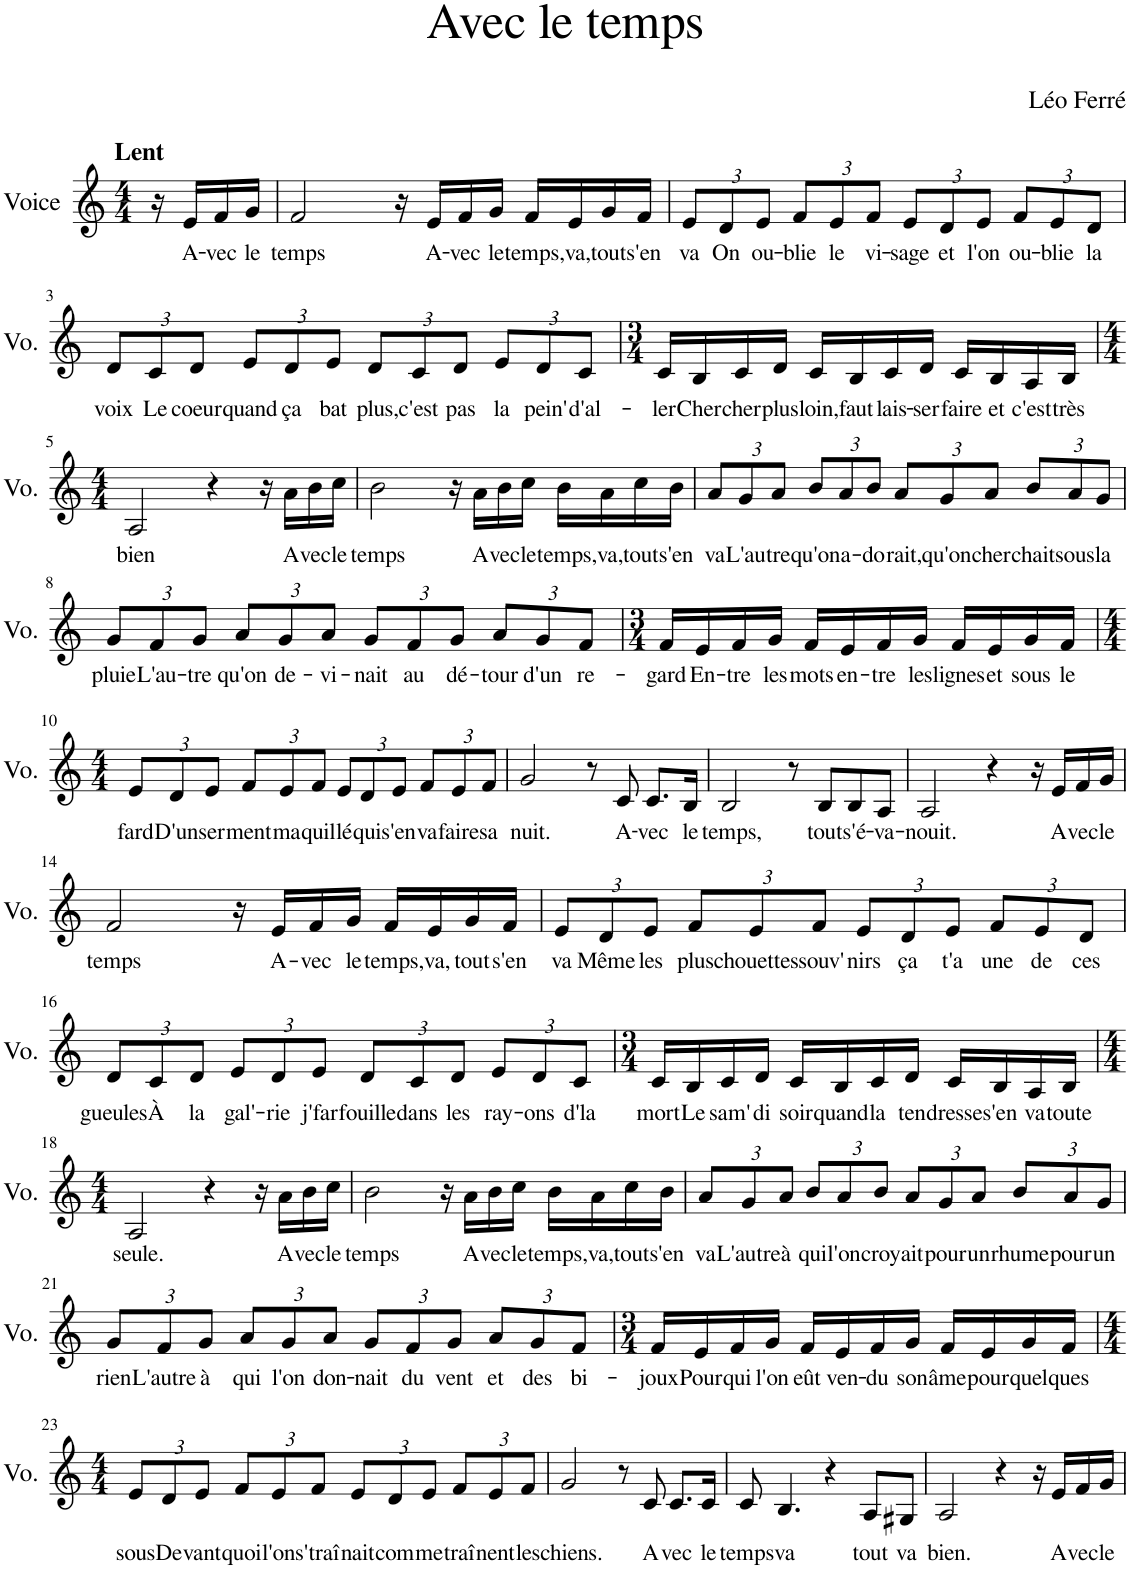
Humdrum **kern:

**kern	**text
*part1	*part1
*staff1	*staff1
*I"Voice	*
*I'Vo.	*
*clefG2	*
*k[]	*
*M4/4	*
=	=
!LO:TX:a:B:t=Lent	!
16r	.
!	!LO:LY:b
16e/LL	A-
!	!LO:LY:b
16f/	vec
!	!LO:LY:b
16g/JJ	le
=1	=1
!	!LO:LY:b
2f/	temps
16r	.
!	!LO:LY:b
16e/LL	A-
!	!LO:LY:b
16f/	vec
!	!LO:LY:b
16g/JJ	le
!	!LO:LY:b
16f/LL	temps,
!	!LO:LY:b
16e/	va,
!	!LO:LY:b
16g/	tout
!	!LO:LY:b
16f/JJ	s'en
=2	=2
*Xbrackettup	*
!	!LO:LY:b
12e/L	va
!	!LO:LY:b
12d/	On
!	!LO:LY:b
12e/J	ou-
!	!LO:LY:b
12f/L	blie
!	!LO:LY:b
12e/	le
!	!LO:LY:b
12f/J	vi-
!	!LO:LY:b
12e/L	-sage
!	!LO:LY:b
12d/	et
!	!LO:LY:b
12e/J	l'on
!	!LO:LY:b
12f/L	ou-
!	!LO:LY:b
12e/	-blie
!	!LO:LY:b
12d/J	la
!!LO:LB:g=z
=3	=3
!	!LO:LY:b
12d/L	voix
!	!LO:LY:b
12c/	Le
!	!LO:LY:b
12d/J	coeur
!	!LO:LY:b
12e/L	quand
!	!LO:LY:b
12d/	ça
!	!LO:LY:b
12e/J	bat
!	!LO:LY:b
12d/L	plus,
!	!LO:LY:b
12c/	c'est
!	!LO:LY:b
12d/J	pas
!	!LO:LY:b
12e/L	la
!	!LO:LY:b
12d/	pein'
!	!LO:LY:b
12c/J	d'al-
=4	=4
*M3/4	*
!	!LO:LY:b
16c/LL	ler
!	!LO:LY:b
16B/	Cher-
!	!LO:LY:b
16c/	cher
!	!LO:LY:b
16d/JJ	plus
!	!LO:LY:b
16c/LL	loin,
!	!LO:LY:b
16B/	faut
!	!LO:LY:b
16c/	lais-
!	!LO:LY:b
16d/JJ	ser
!	!LO:LY:b
16c/LL	faire
!	!LO:LY:b
16B/	et
!	!LO:LY:b
16A/	c'est
!	!LO:LY:b
16B/JJ	très
!!LO:LB:g=z
=5	=5
*M4/4	*
!	!LO:LY:b
2A/	bien
4r	.
16r	.
!	!LO:LY:b
16a\LL	A-
!	!LO:LY:b
16b\	vec
!	!LO:LY:b
16cc\JJ	le
=6	=6
!	!LO:LY:b
2b\	temps
16r	.
!	!LO:LY:b
16a\LL	A-
!	!LO:LY:b
16b\	vec
!	!LO:LY:b
16cc\JJ	le
!	!LO:LY:b
16b\LL	temps,
!	!LO:LY:b
16a\	va,
!	!LO:LY:b
16cc\	tout
!	!LO:LY:b
16b\JJ	s'en
=7	=7
!	!LO:LY:b
12a/L	va
!	!LO:LY:b
12g/	L'au-
!	!LO:LY:b
12a/J	tre
!	!LO:LY:b
12b/L	qu'on
!	!LO:LY:b
12a/	a-
!	!LO:LY:b
12b/J	do-
!	!LO:LY:b
12a/L	rait,
!	!LO:LY:b
12g/	qu'on
!	!LO:LY:b
12a/J	cher-
!	!LO:LY:b
12b/L	chait
!	!LO:LY:b
12a/	sous
!	!LO:LY:b
12g/J	la
!!LO:LB:g=z
=8	=8
!	!LO:LY:b
12g/L	pluie
!	!LO:LY:b
12f/	L'au-
!	!LO:LY:b
12g/J	tre
!	!LO:LY:b
12a/L	qu'on
!	!LO:LY:b
12g/	de-
!	!LO:LY:b
12a/J	vi-
!	!LO:LY:b
12g/L	nait
!	!LO:LY:b
12f/	au
!	!LO:LY:b
12g/J	dé-
!	!LO:LY:b
12a/L	tour
!	!LO:LY:b
12g/	d'un
!	!LO:LY:b
12f/J	re-
=9	=9
*M3/4	*
!	!LO:LY:b
16f/LL	gard
!	!LO:LY:b
16e/	En-
!	!LO:LY:b
16f/	tre
!	!LO:LY:b
16g/JJ	les
!	!LO:LY:b
16f/LL	mots
!	!LO:LY:b
16e/	en-
!	!LO:LY:b
16f/	tre
!	!LO:LY:b
16g/JJ	les
!	!LO:LY:b
16f/LL	lignes
!	!LO:LY:b
16e/	et
!	!LO:LY:b
16g/	sous
!	!LO:LY:b
16f/JJ	le
!!LO:LB:g=z
=10	=10
*M4/4	*
!	!LO:LY:b
12e/L	fard
!	!LO:LY:b
12d/	D'un
!	!LO:LY:b
12e/J	ser-
!	!LO:LY:b
12f/L	ment
!	!LO:LY:b
12e/	ma-
!	!LO:LY:b
12f/J	quil-
!	!LO:LY:b
12e/L	lé
!	!LO:LY:b
12d/	qui
!	!LO:LY:b
12e/J	s'en
!	!LO:LY:b
12f/L	va
!	!LO:LY:b
12e/	faire
!	!LO:LY:b
12f/J	sa
=11	=11
!	!LO:LY:b
2g/	nuit.
8r	.
!	!LO:LY:b
8c/	A-
!	!LO:LY:b
8.c/L	vec
!	!LO:LY:b
16B/Jk	le
=12	=12
!	!LO:LY:b
2B/	temps,
8r	.
!	!LO:LY:b
8B/L	tout
!	!LO:LY:b
8B/	s'é-
!	!LO:LY:b
8A/J	va-
=13	=13
!	!LO:LY:b
2A/	nouit.
4r	.
16r	.
!	!LO:LY:b
16e/LL	A-
!	!LO:LY:b
16f/	vec
!	!LO:LY:b
16g/JJ	le
!!LO:LB:g=z
=14	=14
!	!LO:LY:b
2f/	temps
16r	.
!	!LO:LY:b
16e/LL	A-
!	!LO:LY:b
16f/	vec
!	!LO:LY:b
16g/JJ	le
!	!LO:LY:b
16f/LL	temps,
!	!LO:LY:b
16e/	va,
!	!LO:LY:b
16g/	tout
!	!LO:LY:b
16f/JJ	s'en
=15	=15
!	!LO:LY:b
12e/L	va
!	!LO:LY:b
12d/	Même
!	!LO:LY:b
12e/J	les
!	!LO:LY:b
12f/L	plus
!	!LO:LY:b
12e/	chouettes
!	!LO:LY:b
12f/J	souv'-
!	!LO:LY:b
12e/L	nirs
!	!LO:LY:b
12d/	ça
!	!LO:LY:b
12e/J	t'a
!	!LO:LY:b
12f/L	une
!	!LO:LY:b
12e/	de
!	!LO:LY:b
12d/J	ces
!!LO:LB:g=z
=16	=16
!	!LO:LY:b
12d/L	gueules
!	!LO:LY:b
12c/	À
!	!LO:LY:b
12d/J	la
!	!LO:LY:b
12e/L	gal'-
!	!LO:LY:b
12d/	rie
!	!LO:LY:b
12e/J	j'far-
!	!LO:LY:b
12d/L	fouille
!	!LO:LY:b
12c/	dans
!	!LO:LY:b
12d/J	les
!	!LO:LY:b
12e/L	ray-
!	!LO:LY:b
12d/	ons
!	!LO:LY:b
12c/J	d'la
=17	=17
*M3/4	*
!	!LO:LY:b
16c/LL	mort
!	!LO:LY:b
16B/	Le
!	!LO:LY:b
16c/	sam'-
!	!LO:LY:b
16d/JJ	di
!	!LO:LY:b
16c/LL	soir
!	!LO:LY:b
16B/	quand
!	!LO:LY:b
16c/	la
!	!LO:LY:b
16d/JJ	ten-
!	!LO:LY:b
16c/LL	dresse
!	!LO:LY:b
16B/	s'en
!	!LO:LY:b
16A/	va
!	!LO:LY:b
16B/JJ	toute
!!LO:LB:g=z
=18	=18
*M4/4	*
!	!LO:LY:b
2A/	seule.
4r	.
16r	.
!	!LO:LY:b
16a\LL	A-
!	!LO:LY:b
16b\	vec
!	!LO:LY:b
16cc\JJ	le
=19	=19
!	!LO:LY:b
2b\	temps
16r	.
!	!LO:LY:b
16a\LL	A-
!	!LO:LY:b
16b\	vec
!	!LO:LY:b
16cc\JJ	le
!	!LO:LY:b
16b\LL	temps,
!	!LO:LY:b
16a\	va,
!	!LO:LY:b
16cc\	tout
!	!LO:LY:b
16b\JJ	s'en
=20	=20
!	!LO:LY:b
12a/L	va
!	!LO:LY:b
12g/	L'autre
!	!LO:LY:b
12a/J	à
!	!LO:LY:b
12b/L	qui
!	!LO:LY:b
12a/	l'on
!	!LO:LY:b
12b/J	croy-
!	!LO:LY:b
12a/L	ait
!	!LO:LY:b
12g/	pour
!	!LO:LY:b
12a/J	un
!	!LO:LY:b
12b/L	rhume
!	!LO:LY:b
12a/	pour
!	!LO:LY:b
12g/J	un
!!LO:LB:g=z
=21	=21
!	!LO:LY:b
12g/L	rien
!	!LO:LY:b
12f/	L'autre
!	!LO:LY:b
12g/J	à
!	!LO:LY:b
12a/L	qui
!	!LO:LY:b
12g/	l'on
!	!LO:LY:b
12a/J	don-
!	!LO:LY:b
12g/L	nait
!	!LO:LY:b
12f/	du
!	!LO:LY:b
12g/J	vent
!	!LO:LY:b
12a/L	et
!	!LO:LY:b
12g/	des
!	!LO:LY:b
12f/J	bi-
=22	=22
*M3/4	*
!	!LO:LY:b
16f/LL	joux
!	!LO:LY:b
16e/	Pour
!	!LO:LY:b
16f/	qui
!	!LO:LY:b
16g/JJ	l'on
!	!LO:LY:b
16f/LL	eût
!	!LO:LY:b
16e/	ven-
!	!LO:LY:b
16f/	du
!	!LO:LY:b
16g/JJ	son
!	!LO:LY:b
16f/LL	âme
!	!LO:LY:b
16e/	pour
!	!LO:LY:b
16g/	quel-
!	!LO:LY:b
16f/JJ	ques
!!LO:LB:g=z
=23	=23
*M4/4	*
!	!LO:LY:b
12e/L	sous
!	!LO:LY:b
12d/	De-
!	!LO:LY:b
12e/J	vant
!	!LO:LY:b
12f/L	quoi
!	!LO:LY:b
12e/	l'on
!	!LO:LY:b
12f/J	s'traî-
!	!LO:LY:b
12e/L	nait
!	!LO:LY:b
12d/	com-
!	!LO:LY:b
12e/J	me
!	!LO:LY:b
12f/L	-traî-
!	!LO:LY:b
12e/	nent
!	!LO:LY:b
12f/J	les
=24	=24
!	!LO:LY:b
2g/	chiens.
8r	.
!	!LO:LY:b
8c/	A-
!	!LO:LY:b
8.c/L	vec
!	!LO:LY:b
16c/Jk	le
=25	=25
!	!LO:LY:b
8c/	temps
!	!LO:LY:b
4.B/	va
4r	.
!	!LO:LY:b
8A/L	tout
!	!LO:LY:b
8G#X/J	va
=26	=26
!	!LO:LY:b
2A/	bien.
4r	.
16r	.
!	!LO:LY:b
16e/LL	A-
!	!LO:LY:b
16f/	vec
!	!LO:LY:b
16g/JJ	le
=	=
*-	*-
